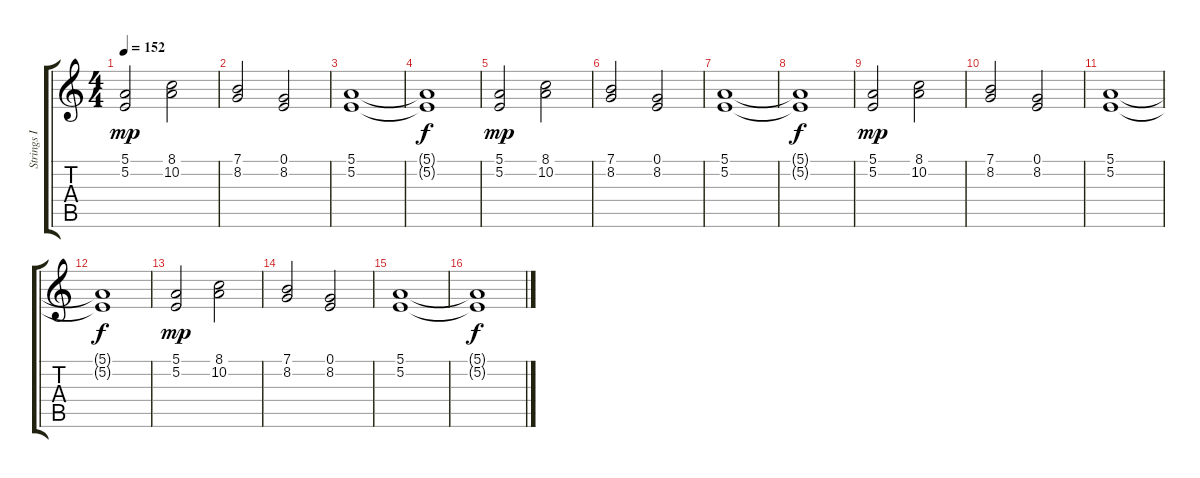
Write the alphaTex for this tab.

\track ("Strings I" "Strings I") {instrument stringensemble1}
\staff {score tabs}
\tuning (E4 B3 G3 D3 A2 E2) {hide}
\ts (4 4)
\tempo 152
\clef g2
\ks c
(5.1 5.2).2{dy mp} (8.1 10.2).2 |
(7.1 8.2).2 (0.1 8.2).2 |
(5.1 5.2).1 |
(5.1{t} 5.2{t}).1{dy f} |
(5.1 5.2).2{dy mp} (8.1 10.2).2 |
(7.1 8.2).2 (0.1 8.2).2 |
(5.1 5.2).1 |
(5.1{t} 5.2{t}).1{dy f} |
(5.1 5.2).2{dy mp} (8.1 10.2).2 |
(7.1 8.2).2 (0.1 8.2).2 |
(5.1 5.2).1 |
(5.1{t} 5.2{t}).1{dy f} |
(5.1 5.2).2{dy mp} (8.1 10.2).2 |
(7.1 8.2).2 (0.1 8.2).2 |
(5.1 5.2).1 |
(5.1{t} 5.2{t}).1{dy f}
